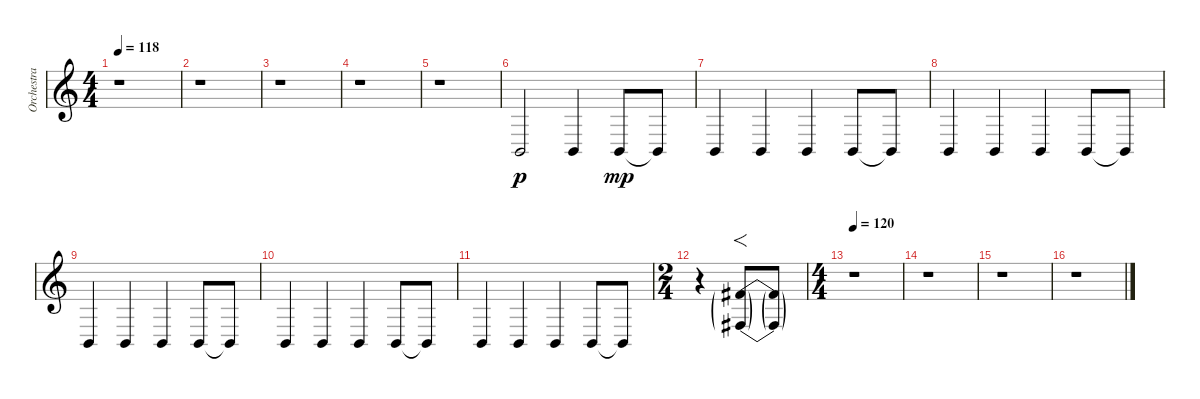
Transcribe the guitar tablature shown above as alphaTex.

\track ("Orchestra Hits" "Orchestra ") {instrument orchestrahit}
\staff {score}
\tuning (E4 B3 G3 D3 A2 E2) {hide}
\ts (4 4)
\tempo 118
\clef g2
\ks c
r.1{dy pp} |
r.1 |
r.1 |
r.1 |
r.1 |
2.5.2{dy p} 2.5.4 2.5.8{dy mp} 2.5{t}.8 |
2.5.4 2.5.4 2.5.4 2.5.8 2.5{t}.8 |
2.5.4 2.5.4 2.5.4 2.5.8 2.5{t}.8 |
2.5.4 2.5.4 2.5.4 2.5.8 2.5{t}.8 |
2.5.4 2.5.4 2.5.4 2.5.8 2.5{t}.8 |
2.5.4 2.5.4 2.5.4 2.5.8 2.5{t}.8 |
\ts (2 4)
r.4 (7.2{be (bendrelease 0 0 50 2 50 2 60 0) g} 4.4{be (bendrelease 0 0 50 2 50 2 60 0) g}).8{f} (7.2{t} 4.4{t}).8 |
\ts (4 4)
\tempo 120
r.1 |
r.1 |
r.1 |
r.1
